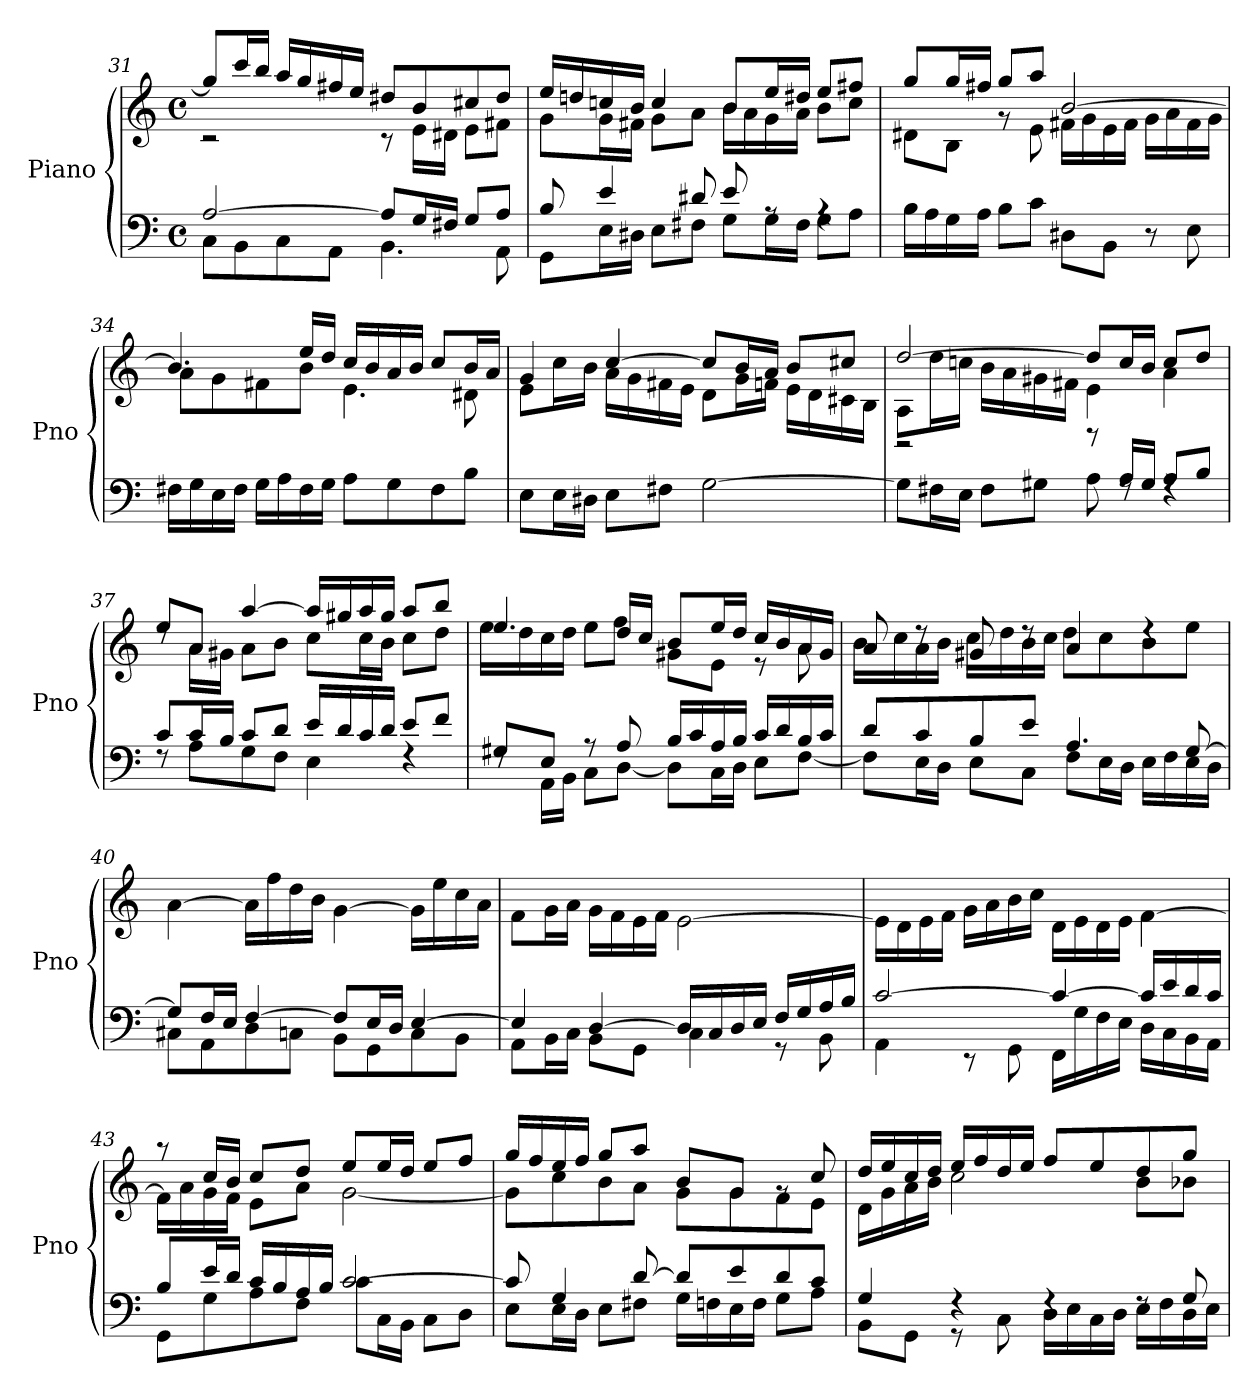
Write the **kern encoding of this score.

**kern	**kern
*part1	*part1
*staff2	*staff1
*I"Piano	*
*I'Pno	*
*clefF4	*clefG2
*k[]	*k[]
*M4/4	*M4/4
*met(c)	*met(c)
=31	=31
*^	*^
[2A/	8C\L	8gg/L]	2r
.	8BB\	16ccc/L	.
.	.	16bb/JJ	.
.	8C\	16aa/LL	.
.	.	16gg/	.
.	8AA\J	16ff#X/	.
.	.	16ee/JJ	.
8A/L]	4.BB\	8dd#X/L	8r
16G/L	.	8b/	16e\LL
16F#X/JJ	.	.	16d#X\JJ
8G/L	.	8cc#X/	8e\L
8A/J	8AA\	8dd#/J	8f#X\J
!!LO:LB:g=z	!!
=32	=32	=32	=32
8B/	8GG\L	16ee/LL	8g\L
.	.	16ddn/	.
4e/	16E\L	16ccn/	16g\L
.	16D#X\JJ	16b/JJ	16f#X\JJ
.	8E\L	4cc/	8g\L
8d#X/	8F#X\J	.	8a\J
8e/	8G\L	8b/L	16b\LL
.	.	.	16a\
8rA	16G\L	16ee/L	16g\
.	16F#\JJ	16dd#X/JJ	16a\JJ
4rA	8G\L	8ee/L	8b\L
.	8A\J	8ff#X/J	8cc\J
*v	*v	*	*
=33	=33	=33
16B\LL	8gg/L	8d#X\L
16A\	.	.
16G\	16gg/L	8B\J
16A\JJ	16ff#X/JJ	.
8B\L	8gg/L	8rg
8c\J	8aa/J	8e\
8D#X\L	[2b/	16f#X\LL
.	.	16g\
8BB\J	.	16e\
.	.	16f#\JJ
8r	.	16g\LL
.	.	16a\
8E\	.	16f#\
.	.	16g\JJ
=34	=34	=34
16F#X\LL	4.b/]	8a\L
16G\	.	.
16E\	.	8g\
16F#\JJ	.	.
16G\LL	.	8f#X\
16A\	.	.
16F#\	16ee/LL	8b\J
16G\JJ	16dd/JJ	.
8A\L	16cc/LL	4.e\
.	16b/	.
8G\	16a/	.
.	16b/JJ	.
8F#\	8cc/L	.
8B\J	16b/L	8d#X\
.	16a/JJ	.
!!LO:LB:g=z	!!
=35	=35	=35
8E\L	4g/	8e\L
16E\L	.	16cc\L
16D#X\JJ	.	16b\JJ
8E\L	[4cc/	16a\LL
.	.	16g\
8F#X\J	.	16f#X\
.	.	16e\JJ
[2G\	8cc/L]	8d\L
.	16b/L	16g\L
.	16a/JJ	16fn\JJ
.	8b/L	16e\LL
.	.	16d\
.	8cc#X/J	16c#X\
.	.	16B\JJ
=36	=36	=36
*^	*	*
8G\L]	2rg	[2dd/	8A\L
16F#X\L	.	.	16dd\L
16E\JJ	.	.	16ccn\JJ
8F#\L	.	.	16b\LL
.	.	.	16a\
8G#X\J	.	.	16g#X\
.	.	.	16f#X\JJ
8A\	8rb	8dd/L]	4e\
16A/LL	8rF	16cc/L	.
16G#/JJ	.	16b/JJ	.
8A/L	4rF	8cc/L	4a\
8B/J	.	8dd/J	.
=37	=37	=37	=37
8c/L	8rF	8ee/L	8rdd
16c/L	8A\L	8a/J	16a\LL
16B/JJ	.	.	16g#X\JJ
8c/L	8G\	[4aa/	8a\L
8d/J	8F\J	.	8b\J
16e/LL	4E\	16aa/LL]	8cc\L
16d/	.	16gg#X/	.
16c/	.	16aa/	16cc\L
16d/JJ	.	16gg#/JJ	16b\JJ
8e/L	4rF	8aa/L	8cc\L
8f/J	.	8bb/J	8dd\J
!!LO:LB:g=z	!!
=38	=38	=38	=38
8G#X/L	8rF	4.ee/	16ee\LL
.	.	.	16dd\
8E/J	16AA\LL	.	16cc\
.	16BB\JJ	.	16dd\JJ
8r	8C\L	.	8ee\L
8A/	[8D\J	16dd/LL	8ff\J
.	.	16cc/JJ	.
16B/LL	8D\L]	8b/L	8g#X\L
16c/	.	.	.
16A/	16C\L	16ee/L	8e\J
16B/JJ	16D\JJ	16dd/JJ	.
16c/LL	8E\L	16cc/LL	8r
16d/	.	16b/	.
16B/	[8F\J	16a/	8a\
16c/JJ	.	16g#/JJ	.
=39	=39	=39	=39
8d/L	8F\L]	8a/	16b\LL
.	.	.	16cc\
8c/	16E\L	8rdd	16a\
.	16D\JJ	.	16b\JJ
8B/	8E\L	8g#X/	16cc\LL
.	.	.	16dd\
8e/J	8C\J	8rdd	16b\
.	.	.	16cc\JJ
4.A/	8F\L	4a/	8dd\L
.	16E\L	.	8cc\
.	16D\JJ	.	.
.	16E\LL	4rdd	8b\
.	16F\	.	.
[8G/	16E\	.	8ee\J
.	16D\JJ	.	.
*	*	*v	*v
=40	=40	=40
8G/L]	8C#X\L	[4a\
16F/L	8AA\	.
16E/JJ	.	.
[4F/	8D\	16a\LL]
.	.	16ff\
.	8Cn\J	16dd\
.	.	16b\JJ
8F/L]	8BB\L	[4g\
16E/L	8GG\	.
16D/JJ	.	.
[4E/	8C\	16g\LL]
.	.	16ee\
.	8BB\J	16cc\
.	.	16a\JJ
!!LO:PB:g=z
=41	=41	=41
4E/]	8AA\L	8f\L
.	16BB\L	16g\L
.	16C\JJ	16a\JJ
[4D/	8BB\L	16g\LL
.	.	16f\
.	8GG\J	16e\
.	.	16f\JJ
16D/LL]	4C\	[2e\
16C/	.	.
16D/	.	.
16E/JJ	.	.
16F/LL	8r	.
16G/	.	.
16A/	8BB\	.
16B/JJ	.	.
=42	=42	=42
[2c/	4AA\	16e\LL]
.	.	16d\
.	.	16e\
.	.	16f\JJ
.	8r	16g\LL
.	.	16a\
.	8GG\	16b\
.	.	16cc\JJ
4c/_	16FF\LL	16d\LL
.	16G\	16e\
.	16F\	16d\
.	16E\JJ	16e\JJ
16c/LL]	16D\LL	[4f\
16e/	16C\	.
16d/	16BB\	.
16c/JJ	16AA\JJ	.
=43	=43	=43
*	*	*^
8B/L	8GG\L	16f\LL]	8raa
.	.	16a\	.
16e/L	8G\	16g\	16cc/LL
16d/JJ	.	16f\JJ	16b/JJ
16c/LL	8A\	8cc/L	8e\L
16B/	.	.	.
16A/	8F\J	8dd/J	8a\J
16B/JJ	.	.	.
[2c/	8c\L	8ee/L	[2g\
.	16C\L	16ee/L	.
.	16BB\JJ	16dd/JJ	.
.	8C\L	8ee/L	.
.	8D\J	8ff/J	.
!!LO:LB:g=z	!!
=44	=44	=44	=44
8c/]	8E\L	16gg/LL	8g\L]
.	.	16ff/	.
4G/	16E\L	16ee/	8cc\
.	16D\JJ	16ff/JJ	.
.	8E\L	8gg/L	8b\
[8d/	8F#X\J	8aa/J	8a\J
8d/L]	16G\LL	8b/L	8g\L
.	16Fn\	.	.
8e/	16E\	8g/J	8g\
.	16F\JJ	.	.
8d/	8G\L	8rg	8f\
8c/J	8A\J	8cc/	8e\J
=45	=45	=45	=45
4G/	8BB\L	16dd/LL	16d\LL
.	.	16ee/	16g\
.	8GG\J	16cc/	16a\
.	.	16dd/JJ	16b\JJ
4rF	8r	16ee/LL	2cc\
.	.	16ff/	.
.	8C\	16dd/	.
.	.	16ee/JJ	.
4rF	16D\LL	8ff/L	.
.	16E\	.	.
.	16C\	8ee/	.
.	16D\JJ	.	.
8rF	16E\LL	8dd/	8b\L
.	16F\	.	.
8G/	16D\	8gg/J	8b-X\J
.	16E\JJ	.	.
*v	*v	*	*
*	*v	*v
=	=
*-	*-
